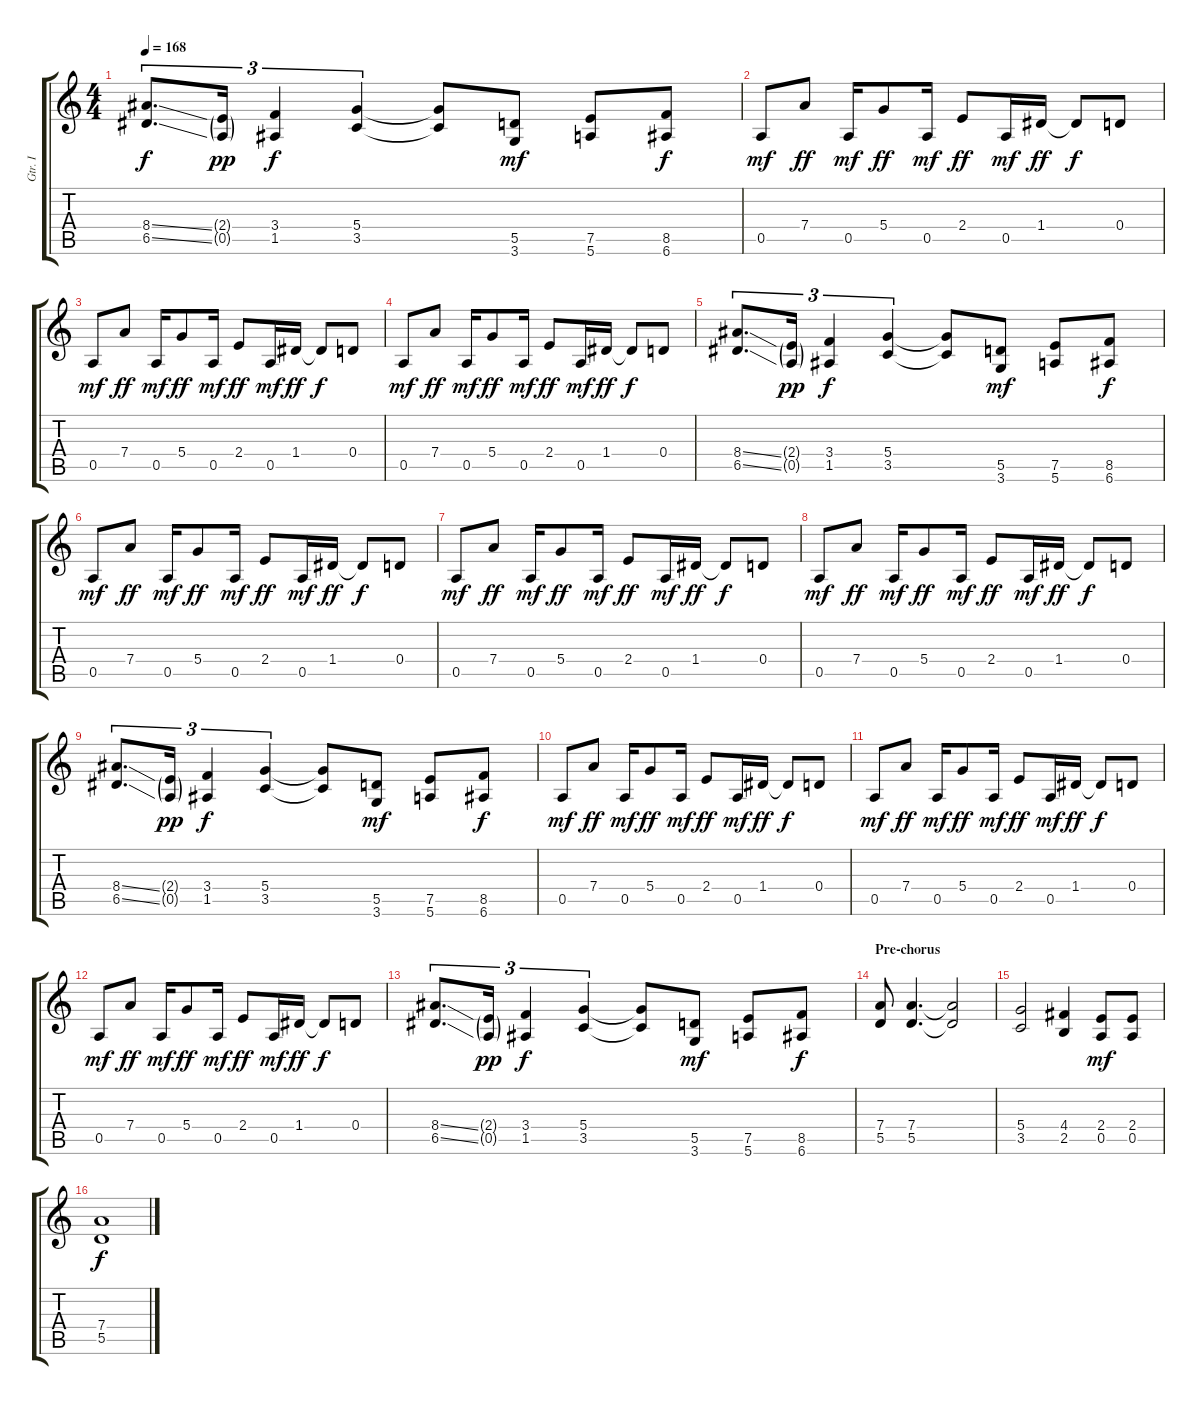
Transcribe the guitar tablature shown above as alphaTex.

\track ("Gtr. I" "Gtr. I") {instrument overdrivenguitar}
\staff {score tabs}
\tuning (E4 B3 G3 D3 A2 E2) {hide}
\ts (4 4)
\tempo 168
\clef g2
\ks c
(8.4{ss} 6.5{ss}).8{d tu (3 2) dy f} (2.4{g} 0.5{g}).16{tu (3 2) dy pp} (3.4 1.5).4{tu (3 2) dy f} (5.4 3.5).4{tu (3 2)} (5.4{t} 3.5{t}).8 (5.5 3.6).8{dy mf} (7.5 5.6).8 (8.5 6.6).8{dy f} |
0.5.8{dy mf} 7.4.8{dy ff} 0.5.16{dy mf} 5.4.8{dy ff} 0.5.16{dy mf} 2.4.8{dy ff} 0.5.16{dy mf} 1.4.16{dy ff} 1.4{t}.8{dy f} 0.4.8 |
0.5.8{dy mf} 7.4.8{dy ff} 0.5.16{dy mf} 5.4.8{dy ff} 0.5.16{dy mf} 2.4.8{dy ff} 0.5.16{dy mf} 1.4.16{dy ff} 1.4{t}.8{dy f} 0.4.8 |
0.5.8{dy mf} 7.4.8{dy ff} 0.5.16{dy mf} 5.4.8{dy ff} 0.5.16{dy mf} 2.4.8{dy ff} 0.5.16{dy mf} 1.4.16{dy ff} 1.4{t}.8{dy f} 0.4.8 |
(8.4{ss} 6.5{ss}).8{d tu (3 2)} (2.4{g} 0.5{g}).16{tu (3 2) dy pp} (3.4 1.5).4{tu (3 2) dy f} (5.4 3.5).4{tu (3 2)} (5.4{t} 3.5{t}).8 (5.5 3.6).8{dy mf} (7.5 5.6).8 (8.5 6.6).8{dy f} |
0.5.8{dy mf} 7.4.8{dy ff} 0.5.16{dy mf} 5.4.8{dy ff} 0.5.16{dy mf} 2.4.8{dy ff} 0.5.16{dy mf} 1.4.16{dy ff} 1.4{t}.8{dy f} 0.4.8 |
0.5.8{dy mf} 7.4.8{dy ff} 0.5.16{dy mf} 5.4.8{dy ff} 0.5.16{dy mf} 2.4.8{dy ff} 0.5.16{dy mf} 1.4.16{dy ff} 1.4{t}.8{dy f} 0.4.8 |
0.5.8{dy mf} 7.4.8{dy ff} 0.5.16{dy mf} 5.4.8{dy ff} 0.5.16{dy mf} 2.4.8{dy ff} 0.5.16{dy mf} 1.4.16{dy ff} 1.4{t}.8{dy f} 0.4.8 |
(8.4{ss} 6.5{ss}).8{d tu (3 2)} (2.4{g} 0.5{g}).16{tu (3 2) dy pp} (3.4 1.5).4{tu (3 2) dy f} (5.4 3.5).4{tu (3 2)} (5.4{t} 3.5{t}).8 (5.5 3.6).8{dy mf} (7.5 5.6).8 (8.5 6.6).8{dy f} |
0.5.8{dy mf} 7.4.8{dy ff} 0.5.16{dy mf} 5.4.8{dy ff} 0.5.16{dy mf} 2.4.8{dy ff} 0.5.16{dy mf} 1.4.16{dy ff} 1.4{t}.8{dy f} 0.4.8 |
0.5.8{dy mf} 7.4.8{dy ff} 0.5.16{dy mf} 5.4.8{dy ff} 0.5.16{dy mf} 2.4.8{dy ff} 0.5.16{dy mf} 1.4.16{dy ff} 1.4{t}.8{dy f} 0.4.8 |
0.5.8{dy mf} 7.4.8{dy ff} 0.5.16{dy mf} 5.4.8{dy ff} 0.5.16{dy mf} 2.4.8{dy ff} 0.5.16{dy mf} 1.4.16{dy ff} 1.4{t}.8{dy f} 0.4.8 |
(8.4{ss} 6.5{ss}).8{d tu (3 2)} (2.4{g} 0.5{g}).16{tu (3 2) dy pp} (3.4 1.5).4{tu (3 2) dy f} (5.4 3.5).4{tu (3 2)} (5.4{t} 3.5{t}).8 (5.5 3.6).8{dy mf} (7.5 5.6).8 (8.5 6.6).8{dy f} |
\section ("" "Pre-chorus")
(7.4 5.5).8 (7.4 5.5).4{d} (7.4{t} 5.5{t}).2 |
(5.4 3.5).2 (4.4 2.5).4 (2.4 0.5).8{dy mf} (2.4 0.5).8 |
(7.4 5.5).1{dy f}
